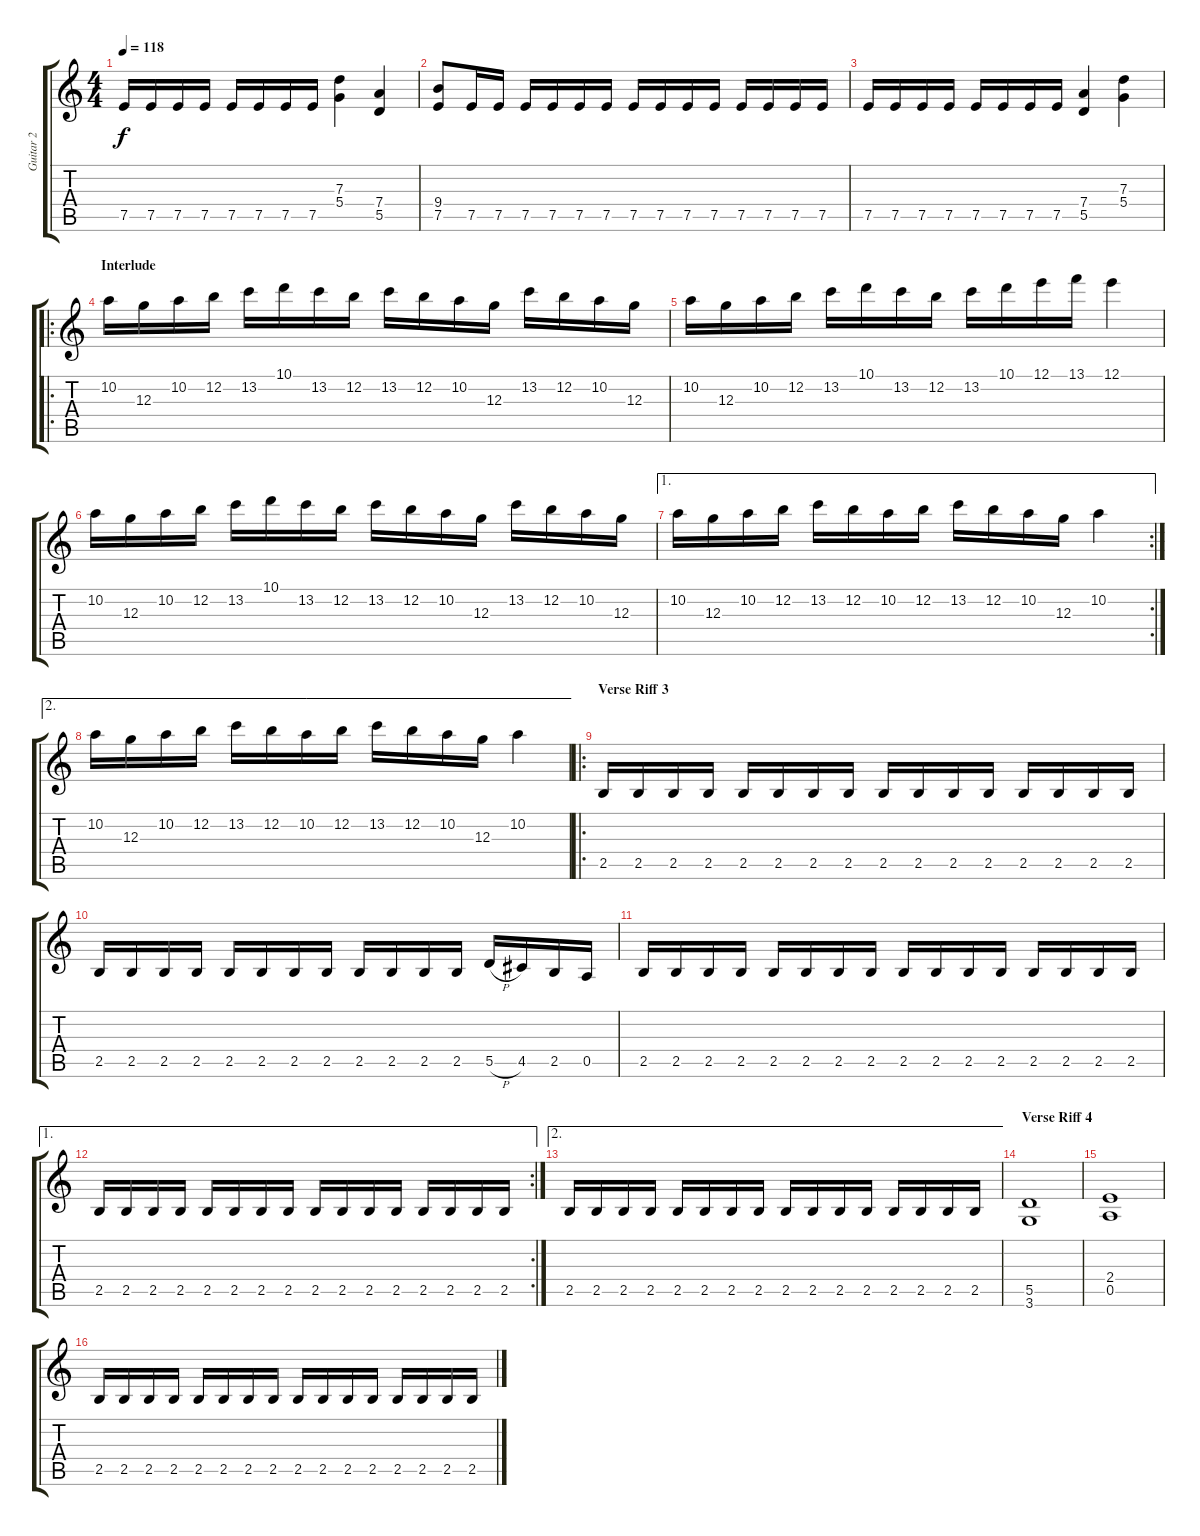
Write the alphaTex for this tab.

\track ("Guitar 2" "Guitar 2") {instrument overdrivenguitar}
\staff {score tabs}
\tuning (E4 B3 G3 D3 A2 E2) {hide}
\ts (4 4)
\tempo 118
\clef g2
\ks c
7.5.16{dy f} 7.5.16 7.5.16 7.5.16 7.5.16 7.5.16 7.5.16 7.5.16 (7.3 5.4).4 (7.4 5.5).4 |
(9.4 7.5).8 7.5.16 7.5.16 7.5.16 7.5.16 7.5.16 7.5.16 7.5.16 7.5.16 7.5.16 7.5.16 7.5.16 7.5.16 7.5.16 7.5.16 |
7.5.16 7.5.16 7.5.16 7.5.16 7.5.16 7.5.16 7.5.16 7.5.16 (7.4 5.5).4 (7.3 5.4).4 |
\ro
\section ("" "Interlude")
10.2.16 12.3.16 10.2.16 12.2.16 13.2.16 10.1.16 13.2.16 12.2.16 13.2.16 12.2.16 10.2.16 12.3.16 13.2.16 12.2.16 10.2.16 12.3.16 |
10.2.16 12.3.16 10.2.16 12.2.16 13.2.16 10.1.16 13.2.16 12.2.16 13.2.16 10.1.16 12.1.16 13.1.16 12.1.4 |
10.2.16 12.3.16 10.2.16 12.2.16 13.2.16 10.1.16 13.2.16 12.2.16 13.2.16 12.2.16 10.2.16 12.3.16 13.2.16 12.2.16 10.2.16 12.3.16 |
\ae 1
\rc 2
10.2.16 12.3.16 10.2.16 12.2.16 13.2.16 12.2.16 10.2.16 12.2.16 13.2.16 12.2.16 10.2.16 12.3.16 10.2.4 |
\ae 2
10.2.16 12.3.16 10.2.16 12.2.16 13.2.16 12.2.16 10.2.16 12.2.16 13.2.16 12.2.16 10.2.16 12.3.16 10.2.4 |
\ro
\section ("" "Verse Riff 3")
2.5.16 2.5.16 2.5.16 2.5.16 2.5.16 2.5.16 2.5.16 2.5.16 2.5.16 2.5.16 2.5.16 2.5.16 2.5.16 2.5.16 2.5.16 2.5.16 |
2.5.16 2.5.16 2.5.16 2.5.16 2.5.16 2.5.16 2.5.16 2.5.16 2.5.16 2.5.16 2.5.16 2.5.16 5.5{h}.16 4.5.16 2.5.16 0.5.16 |
2.5.16 2.5.16 2.5.16 2.5.16 2.5.16 2.5.16 2.5.16 2.5.16 2.5.16 2.5.16 2.5.16 2.5.16 2.5.16 2.5.16 2.5.16 2.5.16 |
\ae 1
\rc 2
2.5.16 2.5.16 2.5.16 2.5.16 2.5.16 2.5.16 2.5.16 2.5.16 2.5.16 2.5.16 2.5.16 2.5.16 2.5.16 2.5.16 2.5.16 2.5.16 |
\ae 2
2.5.16 2.5.16 2.5.16 2.5.16 2.5.16 2.5.16 2.5.16 2.5.16 2.5.16 2.5.16 2.5.16 2.5.16 2.5.16 2.5.16 2.5.16 2.5.16 |
\section ("" "Verse Riff 4")
(5.5 3.6).1 |
(2.4 0.5).1 |
2.5.16 2.5.16 2.5.16 2.5.16 2.5.16 2.5.16 2.5.16 2.5.16 2.5.16 2.5.16 2.5.16 2.5.16 2.5.16 2.5.16 2.5.16 2.5.16
